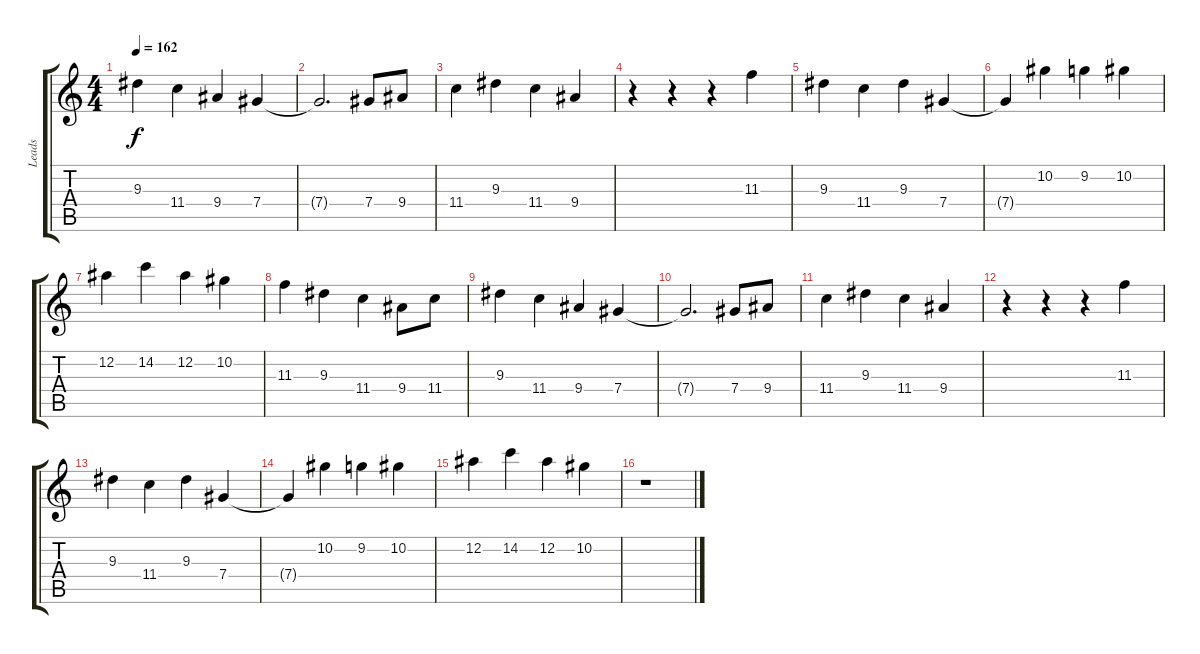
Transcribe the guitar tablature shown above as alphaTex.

\track ("Leads" "Leads") {instrument acousticguitarsteel}
\staff {score tabs}
\tuning (Eb4 Bb3 Gb3 Db3 Ab2 Eb2) {hide}
\ts (4 4)
\tempo 162
\clef g2
\ks c
9.3.4{dy f} 11.4.4 9.4.4 7.4.4 |
7.4{t}.2{d} 7.4.8 9.4.8 |
11.4.4 9.3.4 11.4.4 9.4.4 |
r.4 r.4 r.4 11.3.4 |
9.3.4 11.4.4 9.3.4 7.4.4 |
7.4{t}.4 10.2.4 9.2.4 10.2.4 |
12.2.4 14.2.4 12.2.4 10.2.4 |
11.3.4 9.3.4 11.4.4 9.4.8 11.4.8 |
9.3.4 11.4.4 9.4.4 7.4.4 |
7.4{t}.2{d} 7.4.8 9.4.8 |
11.4.4 9.3.4 11.4.4 9.4.4 |
r.4 r.4 r.4 11.3.4 |
9.3.4 11.4.4 9.3.4 7.4.4 |
7.4{t}.4 10.2.4 9.2.4 10.2.4 |
12.2.4 14.2.4 12.2.4 10.2.4 |
r.1
